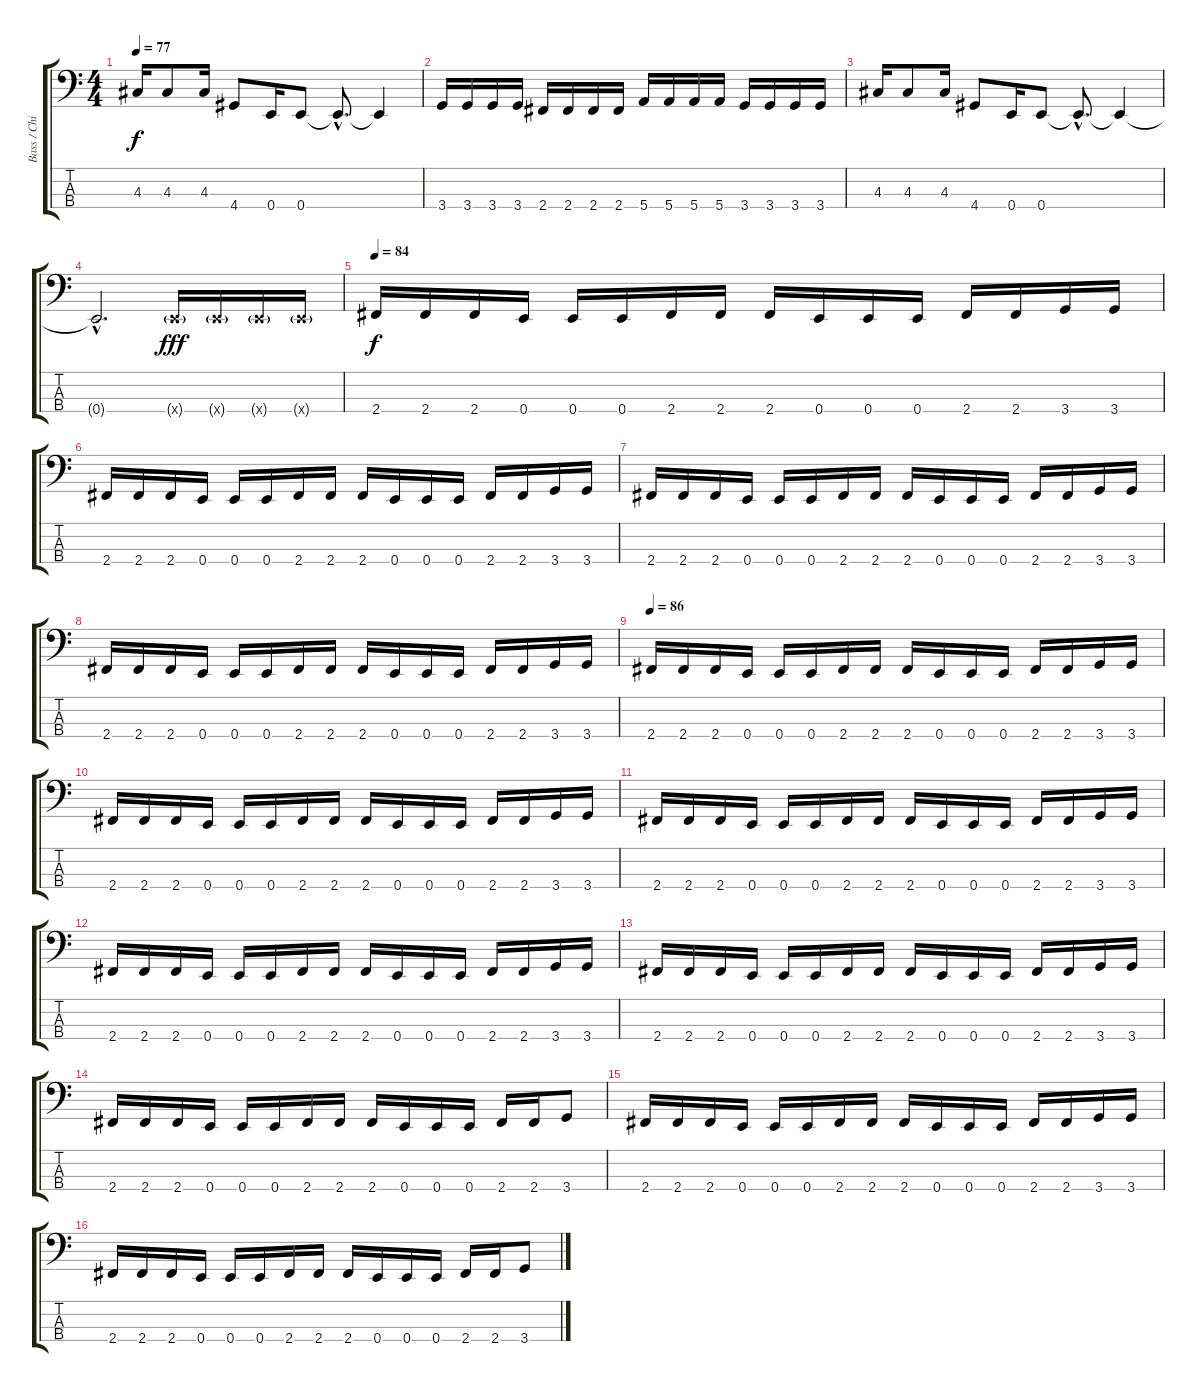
\track ("Bass / Chi Cheng" "Bass / Chi") {instrument electricbassfinger}
\staff {score tabs}
\tuning (G2 D2 A1 E1) {hide}
\ts (4 4)
\tempo 77
\clef f4
\ks c
4.3.16{dy f} 4.3.8 4.3.16 4.4.8 0.4.16 0.4.8 0.4{hac t}.8{d} 0.4{t}.4 |
3.4.16 3.4.16 3.4.16 3.4.16 2.4.16 2.4.16 2.4.16 2.4.16 5.4.16 5.4.16 5.4.16 5.4.16 3.4.16 3.4.16 3.4.16 3.4.16 |
4.3.16 4.3.8 4.3.16 4.4.8 0.4.16 0.4.8 0.4{hac t}.8{d} 0.4{t}.4 |
0.4{hac t}.2{d} 0.4{g x}.16{dy fff} 0.4{g x}.16 0.4{g x}.16 0.4{g x}.16 |
\tempo 84
2.4.16{dy f} 2.4.16 2.4.16 0.4.16 0.4.16 0.4.16 2.4.16 2.4.16 2.4.16 0.4.16 0.4.16 0.4.16 2.4.16 2.4.16 3.4.16 3.4.16 |
2.4.16 2.4.16 2.4.16 0.4.16 0.4.16 0.4.16 2.4.16 2.4.16 2.4.16 0.4.16 0.4.16 0.4.16 2.4.16 2.4.16 3.4.16 3.4.16 |
2.4.16 2.4.16 2.4.16 0.4.16 0.4.16 0.4.16 2.4.16 2.4.16 2.4.16 0.4.16 0.4.16 0.4.16 2.4.16 2.4.16 3.4.16 3.4.16 |
2.4.16 2.4.16 2.4.16 0.4.16 0.4.16 0.4.16 2.4.16 2.4.16 2.4.16 0.4.16 0.4.16 0.4.16 2.4.16 2.4.16 3.4.16 3.4.16 |
\tempo 86
2.4.16 2.4.16 2.4.16 0.4.16 0.4.16 0.4.16 2.4.16 2.4.16 2.4.16 0.4.16 0.4.16 0.4.16 2.4.16 2.4.16 3.4.16 3.4.16 |
2.4.16 2.4.16 2.4.16 0.4.16 0.4.16 0.4.16 2.4.16 2.4.16 2.4.16 0.4.16 0.4.16 0.4.16 2.4.16 2.4.16 3.4.16 3.4.16 |
2.4.16 2.4.16 2.4.16 0.4.16 0.4.16 0.4.16 2.4.16 2.4.16 2.4.16 0.4.16 0.4.16 0.4.16 2.4.16 2.4.16 3.4.16 3.4.16 |
2.4.16 2.4.16 2.4.16 0.4.16 0.4.16 0.4.16 2.4.16 2.4.16 2.4.16 0.4.16 0.4.16 0.4.16 2.4.16 2.4.16 3.4.16 3.4.16 |
2.4.16 2.4.16 2.4.16 0.4.16 0.4.16 0.4.16 2.4.16 2.4.16 2.4.16 0.4.16 0.4.16 0.4.16 2.4.16 2.4.16 3.4.16 3.4.16 |
2.4.16 2.4.16 2.4.16 0.4.16 0.4.16 0.4.16 2.4.16 2.4.16 2.4.16 0.4.16 0.4.16 0.4.16 2.4.16 2.4.16 3.4.8 |
2.4.16 2.4.16 2.4.16 0.4.16 0.4.16 0.4.16 2.4.16 2.4.16 2.4.16 0.4.16 0.4.16 0.4.16 2.4.16 2.4.16 3.4.16 3.4.16 |
2.4.16 2.4.16 2.4.16 0.4.16 0.4.16 0.4.16 2.4.16 2.4.16 2.4.16 0.4.16 0.4.16 0.4.16 2.4.16 2.4.16 3.4.8
